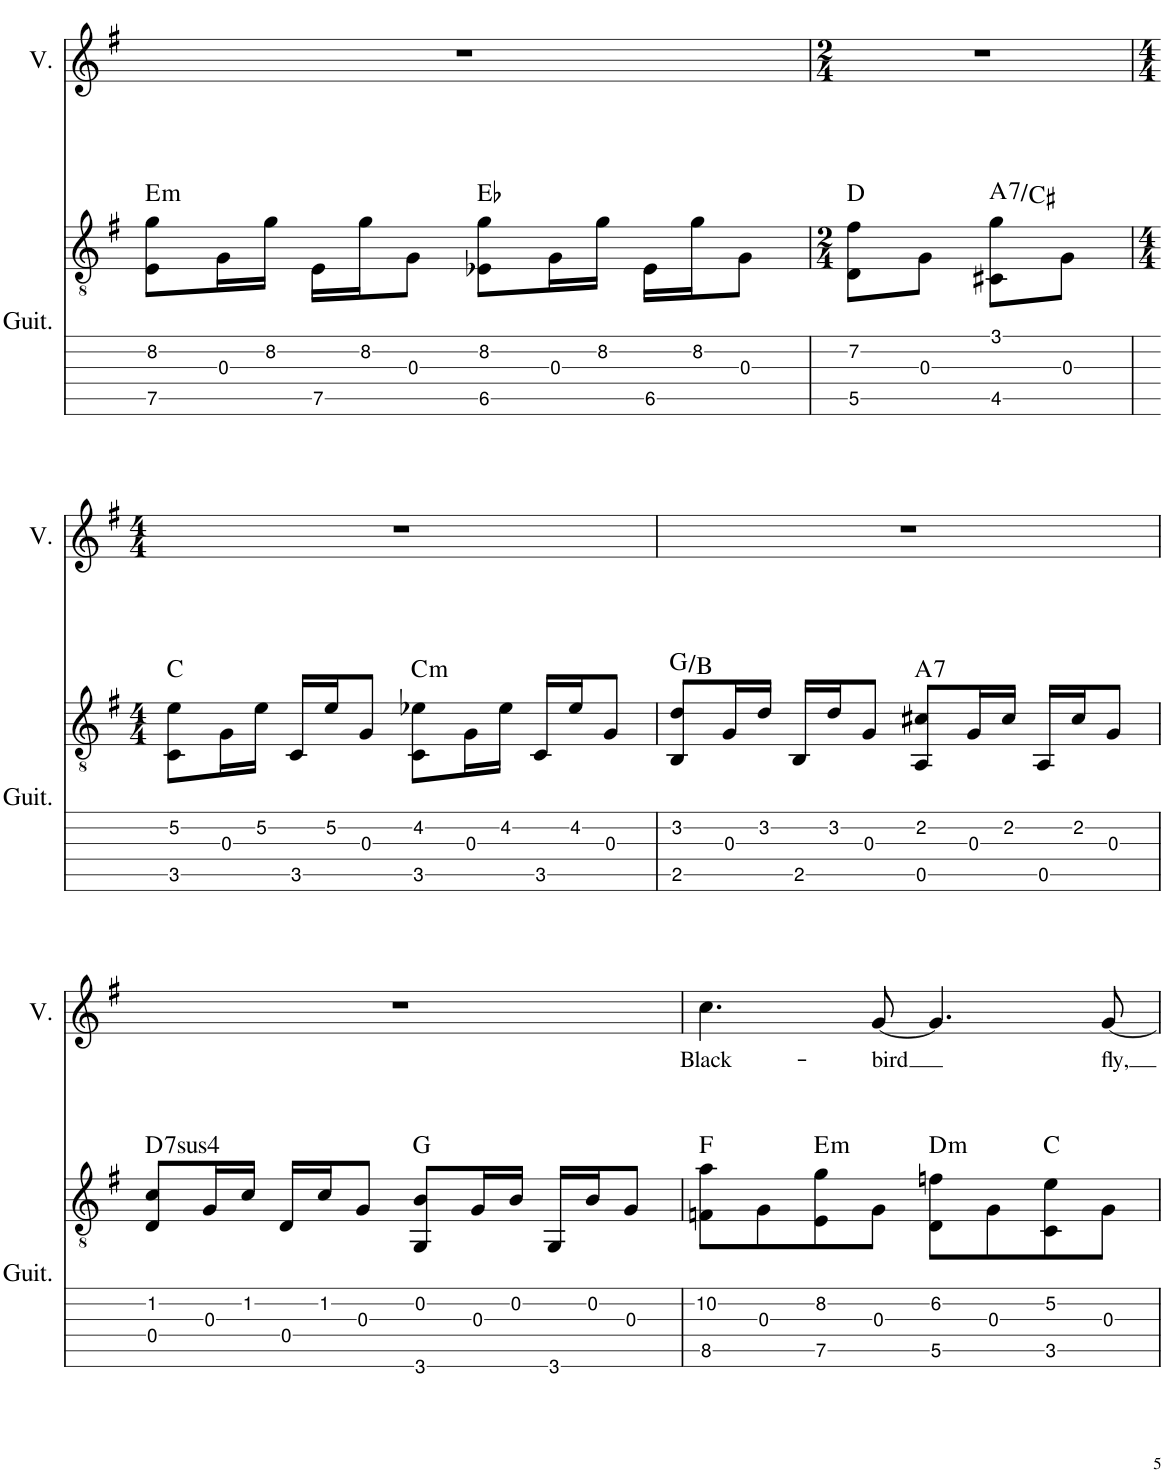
**kern	**kern	**harte	**kern	**text
*part2	*part2	*part2	*part1	*part1
*staff3	*staff2	*	*staff1	*staff1
*I"Guitar	*	*	*I"Vocals	*
*I'Guit.	*	*	*I'V.	*
!!LO:PB:g=z
*	*clefGv2	*	*clefG2	*
*k[f#]	*k[f#]	*	*k[f#]	*
*M4/4	*M4/4	*	*M4/4	*
=21	=21	=21	=21	=21
!	!	!LO:H:kt=m	!	!
8E\ 8g\L	8E\ 8g\L	E:min	1r	.
16GL	16G\L	.	.	.
16gJJ	16g\JJ	.	.	.
16ELL	16E\LL	.	.	.
16gJ	16g\J	.	.	.
8GJ	8G\J	.	.	.
8E-X\ 8g\L	8E-X\ 8g\L	Eb:maj	.	.
16GL	16G\L	.	.	.
16gJJ	16g\JJ	.	.	.
16E-LL	16E-\LL	.	.	.
16gJ	16g\J	.	.	.
8GJ	8G\J	.	.	.
=22	=22	=22	=22	=22
*M2/4	*M2/4	*	*M2/4	*
8D\ 8f#\L	8D\ 8f#\L	D:maj	2r	.
8GJ	8G\J	.	.	.
!	!	!LO:H:kt=7	!	!
8C#X\ 8g\L	8C#X\ 8g\L	A:7/3	.	.
8GJ	8G\J	.	.	.
!!LO:LB:g=z
=23	=23	=23	=23	=23
*M4/4	*M4/4	*	*M4/4	*
8C\ 8e\L	8C\ 8e\L	C:maj	1r	.
16GL	16G\L	.	.	.
16eJJ	16e\JJ	.	.	.
16CLL	16C/LL	.	.	.
16eJ	16e/J	.	.	.
8GJ	8G/J	.	.	.
!	!	!LO:H:kt=m	!	!
8C\ 8e-X\L	8C\ 8e-X\L	C:min	.	.
16GL	16G\L	.	.	.
16e-JJ	16e-\JJ	.	.	.
16CLL	16C/LL	.	.	.
16e-J	16e-/J	.	.	.
8GJ	8G/J	.	.	.
=24	=24	=24	=24	=24
8BB\ 8d\L	8BB/ 8d/L	G:maj/3	1r	.
16GL	16G/L	.	.	.
16dJJ	16d/JJ	.	.	.
16BBLL	16BB/LL	.	.	.
16dJ	16d/J	.	.	.
8GJ	8G/J	.	.	.
!	!	!LO:H:kt=7	!	!
8AA\ 8c#X\L	8AA/ 8c#X/L	A:7	.	.
16GL	16G/L	.	.	.
16c#JJ	16c#/JJ	.	.	.
16AALL	16AA/LL	.	.	.
16c#J	16c#/J	.	.	.
8GJ	8G/J	.	.	.
!!LO:LB:g=z
=25	=25	=25	=25	=25
!	!	!LO:H:kt=74	!	!
8D\ 8c\L	8D/ 8c/L	D:sus4(7)	1r	.
16GL	16G/L	.	.	.
16cJJ	16c/JJ	.	.	.
16DLL	16D/LL	.	.	.
16cJ	16c/J	.	.	.
8GJ	8G/J	.	.	.
8GG\ 8B\L	8GG/ 8B/L	G:maj	.	.
16GL	16G/L	.	.	.
16BJJ	16B/JJ	.	.	.
16GGLL	16GG/LL	.	.	.
16BJ	16B/J	.	.	.
8GJ	8G/J	.	.	.
=26	=26	=26	=26	=26
!	!	!	!	!LO:LY:b
8Fn\ 8a\L	8Fn\ 8a\L	F:maj	4.cc\	Black-
8GJ	8G\	.	.	.
!	!	!LO:H:kt=m	!	!
8E\ 8g\L	8E\ 8g\	E:min	.	.
!	!	!	!	!LO:LY:b
8GJ	8G\J	.	[8g/	-bird
!	!	!LO:H:kt=m	!	!
8D\ 8fn\L	8D\ 8fn\L	D:min	4.g/]	.
8GJ	8G\	.	.	.
8C\ 8e\L	8C\ 8e\	C:maj	.	.
!	!	!	!	!LO:LY:b
8GJ	8G\J	.	[8g/	fly,
=	=	=	=	=
*-	*-	*-	*-	*-
